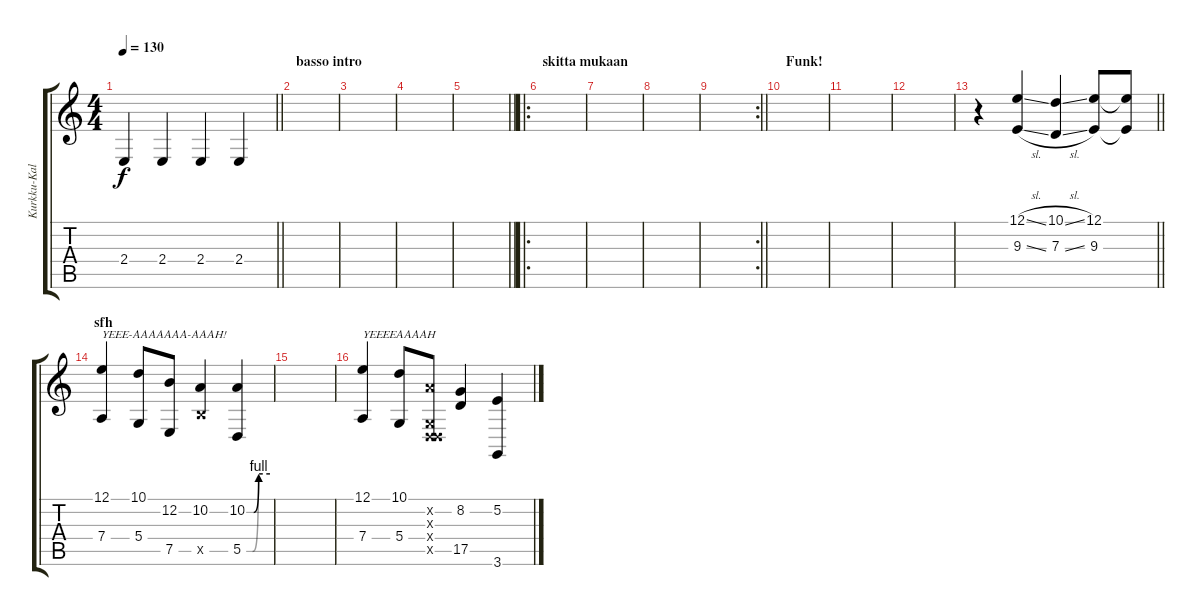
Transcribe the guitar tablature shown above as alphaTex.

\track ("Kurkku-Kalevi" "Kurkku-Kal") {instrument tenorsax}
\staff {score tabs}
\tuning (E4 B3 G3 D3 A2 E2) {hide}
\ts (4 4)
\tempo 130
\clef g2
\barLineRight lightlight
\ks c
2.4.4{dy f instrument tenorsax} 2.4.4 2.4.4 2.4.4 |
\section ("" "basso intro")
|
|
|
\barLineRight lightlight
|
\ro
\section ("" "skitta mukaan")
|
|
|
\rc 2
\barLineRight lightlight
|
\section ("" "Funk!")
|
|
|
\barLineRight lightlight
r.4 (12.1{sl} 9.3{sl}).4 (10.1{sl} 7.3{sl}).4 (12.1 9.3).8 (12.1{t} 9.3{t}).8 |
\section ("" "sfh")
(12.1 7.4).4{txt "YEEE-AAAAAAA-AAAH!"} (10.1 5.4).8 (12.2 7.5).8 (10.2 14.5{x}).4 (10.2{be (custom 0 0 18 0 31 4 60 4)} 5.5{be (custom 0 0 13 0 15 0 30 4 60 4)}).4 |
|
(12.1 7.4).4{txt "YEEEEAAAAH"} (10.1 5.4).8 (10.2{x} 0.3{x} 0.4{x} 5.5{x}).8 (8.2 17.5).4 (5.2{sl} 3.6).4
